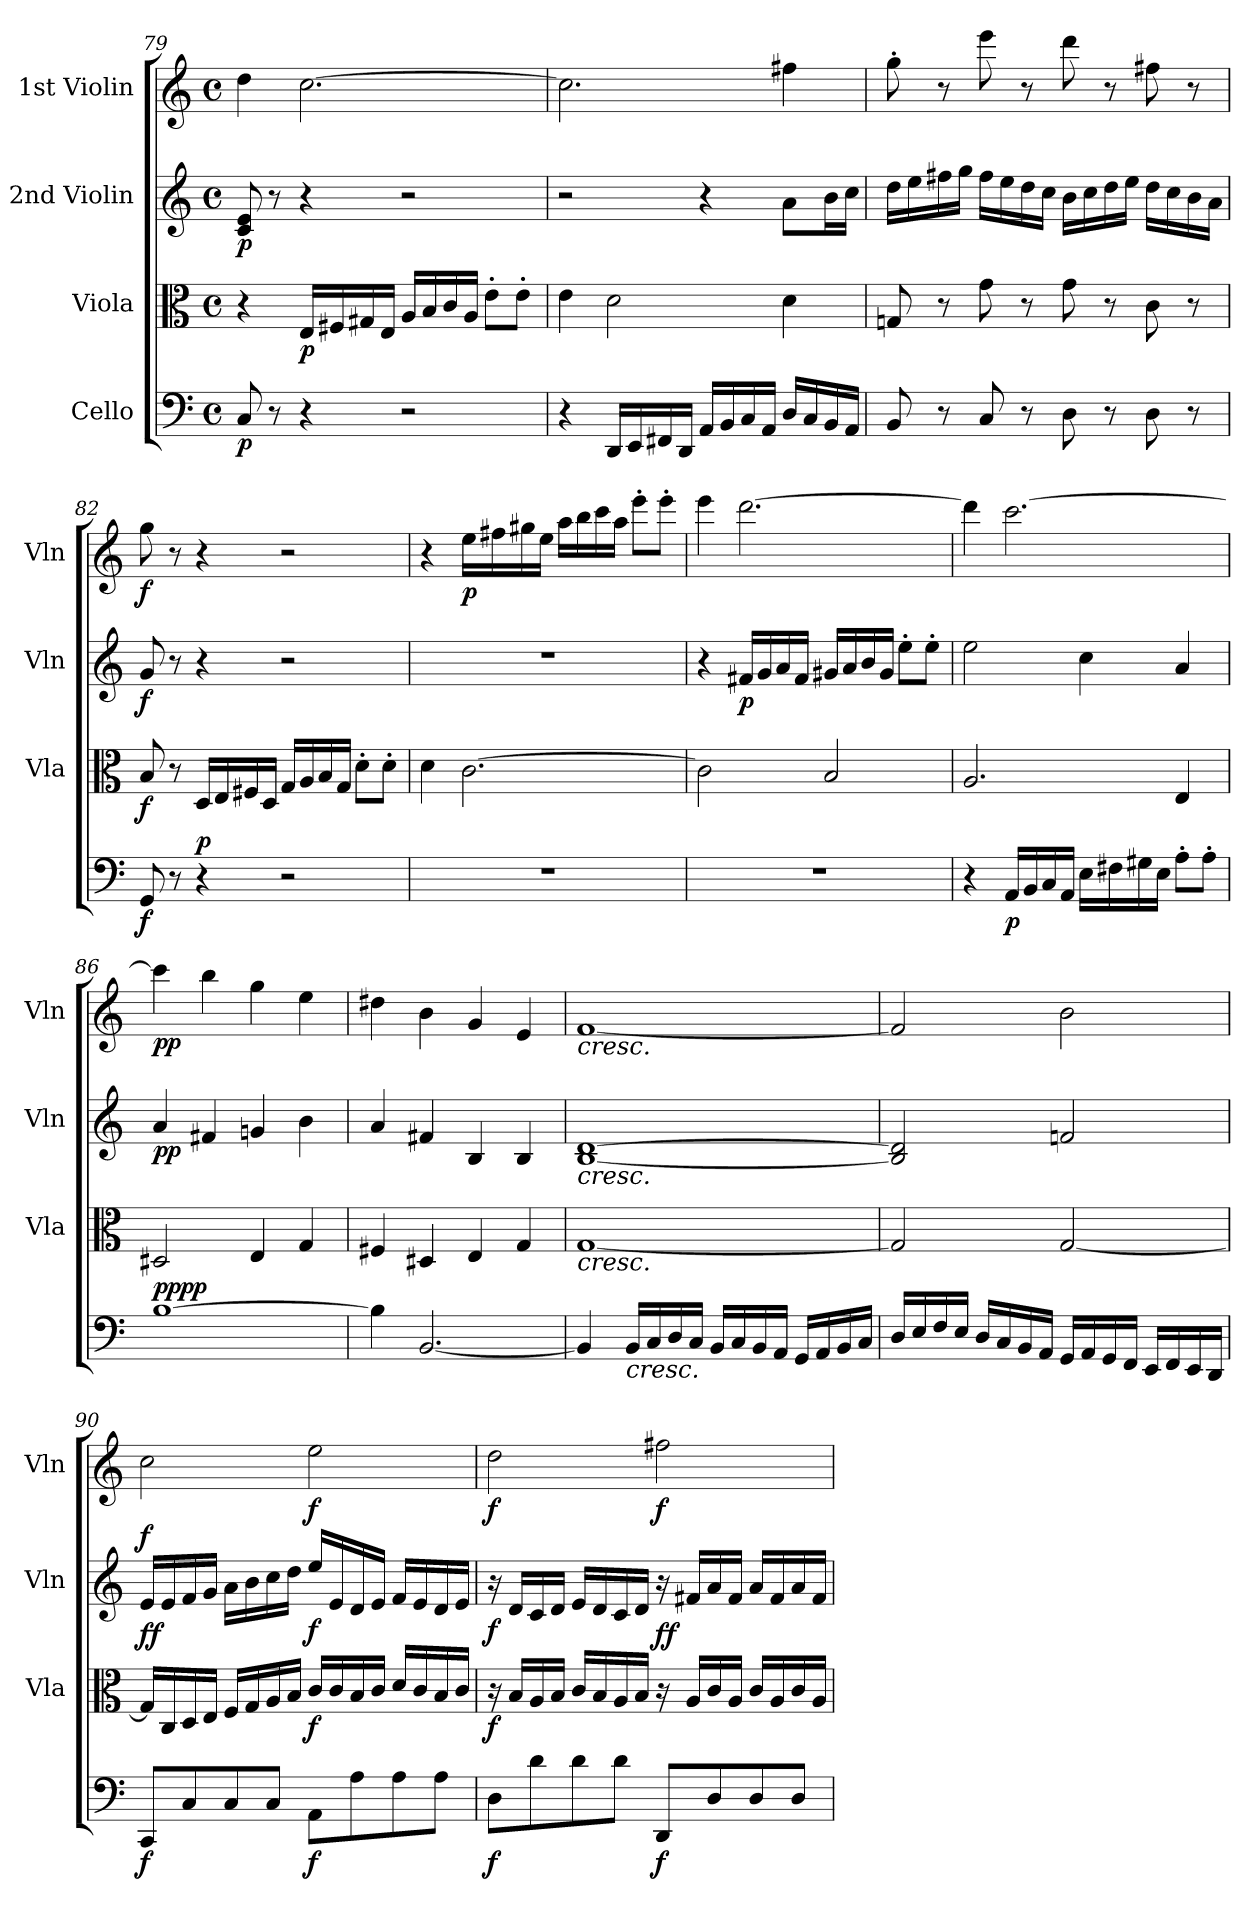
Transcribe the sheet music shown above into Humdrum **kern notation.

**kern	**dynam	**kern	**dynam	**kern	**dynam	**kern	**dynam
*part4	*part4	*part3	*part3	*part2	*part2	*part1	*part1
*staff4	*staff4	*staff3	*staff3	*staff2	*staff2	*staff1	*staff1
*I"Cello	*	*I"Viola	*	*I"2nd Violin	*	*I"1st Violin	*
*	*	*I'Vla	*	*I'Vln	*	*I'Vln	*
*clefF4	*	*clefC3	*	*clefG2	*	*clefG2	*
*k[]	*	*k[]	*	*k[]	*	*k[]	*
*M4/4	*	*M4/4	*	*M4/4	*	*M4/4	*
*met(c)	*	*met(c)	*	*met(c)	*	*met(c)	*
=79	=79	=79	=79	=79	=79	=79	=79
!	!LO:DY:b	!	!	!	!LO:DY:b	!	!
8C/	p	4r	.	8c/ 8e/	p	4dd\	.
8r	.	.	.	8r	.	.	.
!	!	!	!LO:DY:b	!	!	!	!
4r	.	16E/LL	p	4r	.	[2.cc\	.
.	.	16F#X/	.	.	.	.	.
.	.	16G#X/	.	.	.	.	.
.	.	16E/JJ	.	.	.	.	.
2r	.	16A/LL	.	2r	.	.	.
.	.	16B/	.	.	.	.	.
.	.	16c/	.	.	.	.	.
.	.	16A/JJ	.	.	.	.	.
.	.	8e'\L	.	.	.	.	.
.	.	8e'\J	.	.	.	.	.
!!LO:PB:g=z
=80	=80	=80	=80	=80	=80	=80	=80
4r	.	4e\	.	2r	.	2.cc\]	.
16DD/LL	.	2d\	.	.	.	.	.
16EE/	.	.	.	.	.	.	.
16FF#X/	.	.	.	.	.	.	.
16DD/JJ	.	.	.	.	.	.	.
16AA/LL	.	.	.	4r	.	.	.
16BB/	.	.	.	.	.	.	.
16C/	.	.	.	.	.	.	.
16AA/JJ	.	.	.	.	.	.	.
16D/LL	.	4d\	.	8a\L	.	4ff#X\	.
16C/	.	.	.	.	.	.	.
16BB/	.	.	.	16b\L	.	.	.
16AA/JJ	.	.	.	16cc\JJ	.	.	.
=81	=81	=81	=81	=81	=81	=81	=81
8BB/	.	8Gn/	.	16dd\LL	.	8gg'\	.
.	.	.	.	16ee\	.	.	.
8r	.	8r	.	16ff#X\	.	8r	.
.	.	.	.	16gg\JJ	.	.	.
8C/	.	8g\	.	16ff#\LL	.	8eee\	.
.	.	.	.	16ee\	.	.	.
8r	.	8r	.	16dd\	.	8r	.
.	.	.	.	16cc\JJ	.	.	.
8D\	.	8g\	.	16b\LL	.	8ddd\	.
.	.	.	.	16cc\	.	.	.
8r	.	8r	.	16dd\	.	8r	.
.	.	.	.	16ee\JJ	.	.	.
8D\	.	8c\	.	16dd\LL	.	8ff#X\	.
.	.	.	.	16cc\	.	.	.
8r	.	8r	.	16b\	.	8r	.
.	.	.	.	16a\JJ	.	.	.
=82	=82	=82	=82	=82	=82	=82	=82
!	!LO:DY:b	!	!LO:DY:b	!	!LO:DY:b	!	!LO:DY:b
8GG/	f	8B/	f	8g/	f	8gg\	f
8r	.	8r	.	8r	.	8r	.
!	!LO:DY:a	!	!	!	!	!	!
4r	p	16D/LL	.	4r	.	4r	.
.	.	16E/	.	.	.	.	.
.	.	16F#X/	.	.	.	.	.
.	.	16D/JJ	.	.	.	.	.
2r	.	16G/LL	.	2r	.	2r	.
.	.	16A/	.	.	.	.	.
.	.	16B/	.	.	.	.	.
.	.	16G/JJ	.	.	.	.	.
.	.	8d'\L	.	.	.	.	.
.	.	8d'\J	.	.	.	.	.
!!LO:LB:g=z
=83	=83	=83	=83	=83	=83	=83	=83
1r	.	4d\	.	1r	.	4r	.
!	!	!	!	!	!	!	!LO:DY:b
.	.	[2.c\	.	.	.	16ee\LL	p
.	.	.	.	.	.	16ff#X\	.
.	.	.	.	.	.	16gg#X\	.
.	.	.	.	.	.	16ee\JJ	.
.	.	.	.	.	.	16aa\LL	.
.	.	.	.	.	.	16bb\	.
.	.	.	.	.	.	16ccc\	.
.	.	.	.	.	.	16aa\JJ	.
.	.	.	.	.	.	8eee'\L	.
.	.	.	.	.	.	8eee'\J	.
=84	=84	=84	=84	=84	=84	=84	=84
1r	.	2c\]	.	4r	.	4eee\	.
!	!	!	!	!	!LO:DY:b	!	!
.	.	.	.	16f#X/LL	p	[2.ddd\	.
.	.	.	.	16g/	.	.	.
.	.	.	.	16a/	.	.	.
.	.	.	.	16f#/JJ	.	.	.
.	.	2B/	.	16g#X/LL	.	.	.
.	.	.	.	16a/	.	.	.
.	.	.	.	16b/	.	.	.
.	.	.	.	16g#/JJ	.	.	.
.	.	.	.	8ee'\L	.	.	.
.	.	.	.	8ee'\J	.	.	.
!!LO:PB:g=z
=85	=85	=85	=85	=85	=85	=85	=85
4r	.	2.A/	.	2ee\	.	4ddd\]	.
!	!LO:DY:b	!	!	!	!	!	!
16AA/LL	p	.	.	.	.	[2.ccc\	.
16BB/	.	.	.	.	.	.	.
16C/	.	.	.	.	.	.	.
16AA/JJ	.	.	.	.	.	.	.
16E\LL	.	.	.	4cc\	.	.	.
16F#X\	.	.	.	.	.	.	.
16G#X\	.	.	.	.	.	.	.
16E\JJ	.	.	.	.	.	.	.
8A'\L	.	4E/	.	4a/	.	.	.
8A'\J	.	.	.	.	.	.	.
=86	=86	=86	=86	=86	=86	=86	=86
!	!LO:DY:b	!	!	!	!	!	!
!	!LO:DY:n=1:a	!	!	!	!LO:DY:b	!	!LO:DY:b
[1B	pp pp	2D#X/	.	4a/	pp	4ccc\]	pp
.	.	.	.	4f#X/	.	4bb\	.
.	.	4E/	.	4gn/	.	4gg\	.
.	.	4G/	.	4b\	.	4ee\	.
=87	=87	=87	=87	=87	=87	=87	=87
4B\]	.	4F#X/	.	4a/	.	4dd#X\	.
[2.BB/	.	4D#X/	.	4f#X/	.	4b\	.
.	.	4E/	.	4B/	.	4g/	.
.	.	4G/	.	4B/	.	4e/	.
=88	=88	=88	=88	=88	=88	=88	=88
!	!	!	!	!	!	!LO:TX:b:i:t=cresc.	!
!	!	!	!	!LO:TX:b:i:t=cresc.	!	!	!
!	!	!LO:TX:b:i:t=cresc.	!	!	!	!	!
4BB/]	.	[1G	.	[1B [1d	.	[1f	.
!LO:TX:b:i:t=cresc.	!	!	!	!	!	!	!
16BB/LL	.	.	.	.	.	.	.
16C/	.	.	.	.	.	.	.
16D/	.	.	.	.	.	.	.
16C/JJ	.	.	.	.	.	.	.
16BB/LL	.	.	.	.	.	.	.
16C/	.	.	.	.	.	.	.
16BB/	.	.	.	.	.	.	.
16AA/JJ	.	.	.	.	.	.	.
16GG/LL	.	.	.	.	.	.	.
16AA/	.	.	.	.	.	.	.
16BB/	.	.	.	.	.	.	.
16C/JJ	.	.	.	.	.	.	.
!!LO:LB:g=z
=89	=89	=89	=89	=89	=89	=89	=89
16D/LL	.	2G/]	.	2B/] 2d/]	.	2f/]	.
16E/	.	.	.	.	.	.	.
16F/	.	.	.	.	.	.	.
16E/JJ	.	.	.	.	.	.	.
16D/LL	.	.	.	.	.	.	.
16C/	.	.	.	.	.	.	.
16BB/	.	.	.	.	.	.	.
16AA/JJ	.	.	.	.	.	.	.
16GG/LL	.	[2G/	.	2fn/	.	2b\	.
16AA/	.	.	.	.	.	.	.
16GG/	.	.	.	.	.	.	.
16FF/JJ	.	.	.	.	.	.	.
16EE/LL	.	.	.	.	.	.	.
16FF/	.	.	.	.	.	.	.
16EE/	.	.	.	.	.	.	.
16DD/JJ	.	.	.	.	.	.	.
=90	=90	=90	=90	=90	=90	=90	=90
!	!LO:DY:b	!	!LO:DY:a	!	!	!	!
!	!	!	!LO:DY:n=1:b	!	!LO:DY:a	!	!
8CC/L	f	16G/LL]	f f	16e/LL	f	2cc\	.
.	.	16C/	.	16e/	.	.	.
8C/	.	16D/	.	16f/	.	.	.
.	.	16E/JJ	.	16g/JJ	.	.	.
8C/	.	16F/LL	.	16a\LL	.	.	.
.	.	16G/	.	16b\	.	.	.
8C/J	.	16A/	.	16cc\	.	.	.
.	.	16B/JJ	.	16dd\JJ	.	.	.
!	!LO:DY:b	!	!LO:DY:n=2:b	!	!LO:DY:b	!	!LO:DY:b
8AA\L	f	16c/LL	f	16ee/LL	f	2ee\	f
.	.	16c/	.	16e/	.	.	.
8A\	.	16B/	.	16d/	.	.	.
.	.	16c/JJ	.	16e/JJ	.	.	.
8A\	.	16d/LL	.	16f/LL	.	.	.
.	.	16c/	.	16e/	.	.	.
8A\J	.	16B/	.	16d/	.	.	.
.	.	16c/JJ	.	16e/JJ	.	.	.
!!LO:LB:g=z
=91	=91	=91	=91	=91	=91	=91	=91
!	!LO:DY:b	!	!LO:DY:b	!	!LO:DY:b	!	!LO:DY:b
8D\L	f	16r	f	16r	f	2dd\	f
.	.	16B/LL	.	16d/LL	.	.	.
8d\	.	16A/	.	16c/	.	.	.
.	.	16B/JJ	.	16d/JJ	.	.	.
8d\	.	16c/LL	.	16e/LL	.	.	.
.	.	16B/	.	16d/	.	.	.
8d\J	.	16A/	.	16c/	.	.	.
.	.	16B/JJ	.	16d/JJ	.	.	.
!	!LO:DY:b	!	!LO:DY:a	!	!	!	!
!	!	!	!LO:DY:n=1:b	!	!	!	!LO:DY:b
8DD/L	f	16r	f f	16r	.	2ff#X\	f
.	.	16A/LL	.	16f#X/LL	.	.	.
8D/	.	16c/	.	16a/	.	.	.
.	.	16A/JJ	.	16f#/JJ	.	.	.
8D/	.	16c/LL	.	16a/LL	.	.	.
.	.	16A/	.	16f#/	.	.	.
8D/J	.	16c/	.	16a/	.	.	.
.	.	16A/JJ	.	16f#/JJ	.	.	.
=	=	=	=	=	=	=	=
*-	*-	*-	*-	*-	*-	*-	*-
